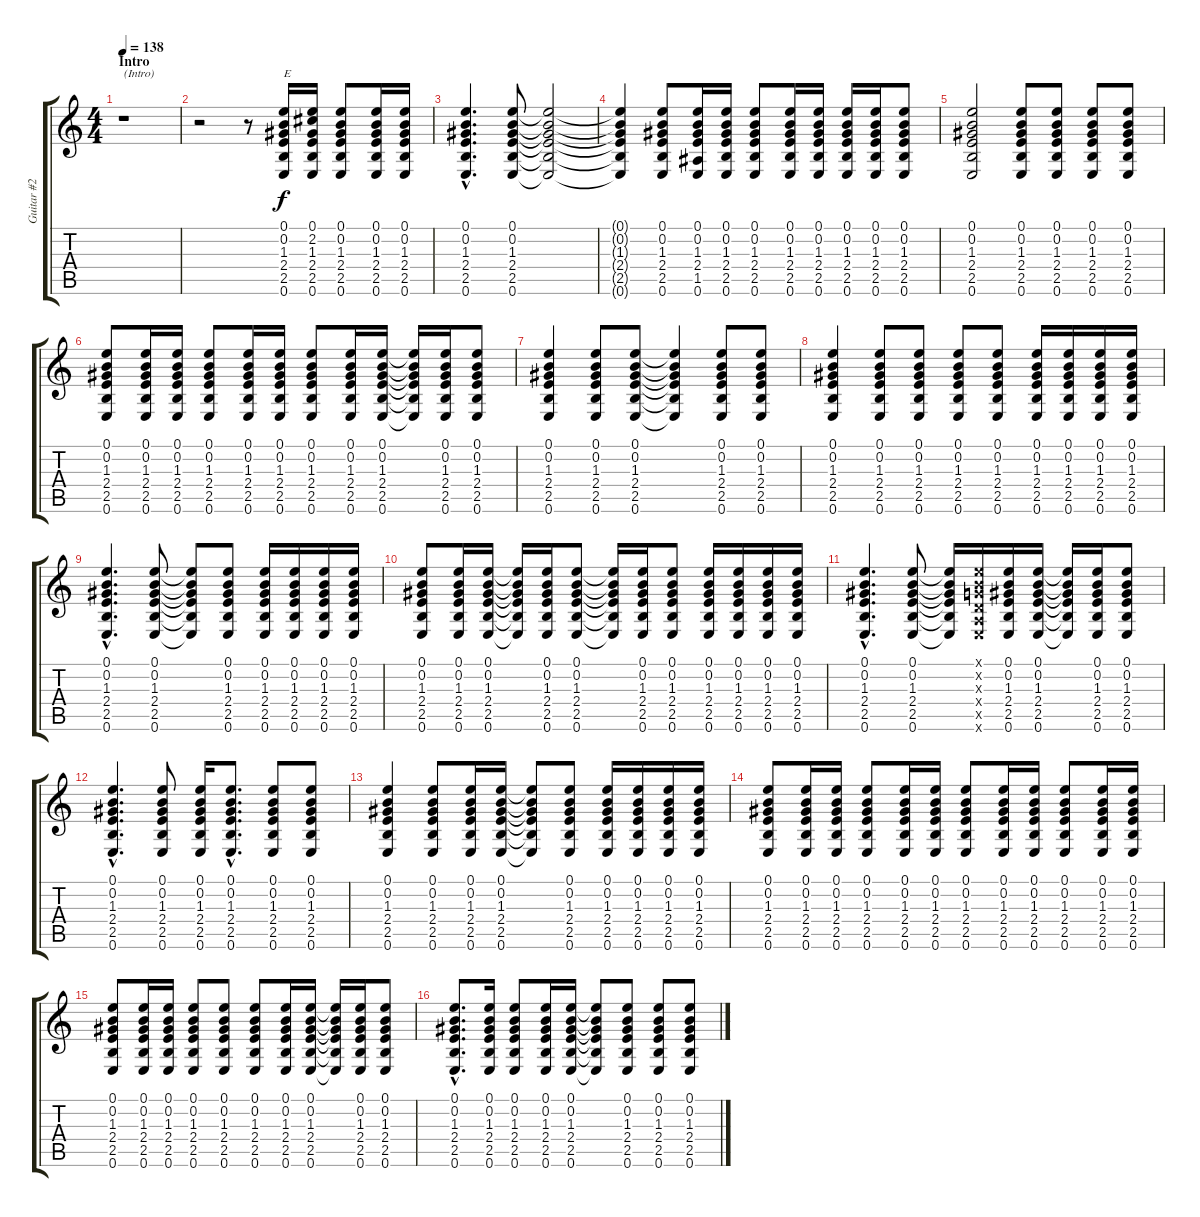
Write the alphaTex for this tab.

\track ("Guitar #2" "Guitar #2") {instrument electricguitarclean}
\staff {score tabs}
\tuning (E4 B3 G3 D3 A2 E2) {hide}
\ts (4 4)
\section ("" "Intro")
\tempo 138
\clef g2
\ks c
r.1{txt "(Intro)" dy f instrument electricguitarclean} |
r.2 r.8 (0.1 0.2 1.3 2.4 2.5 0.6).16{txt "E"} (0.1 2.2 1.3 2.4 2.5 0.6).16 (0.1 0.2 1.3 2.4 2.5 0.6).8 (0.1 0.2 1.3 2.4 2.5 0.6).16 (0.1 0.2 1.3 2.4 2.5 0.6).16 |
(0.1{hac} 0.2{hac} 1.3{hac} 2.4{hac} 2.5{hac} 0.6{hac}).4{d} (0.1 0.2 1.3 2.4 2.5 0.6).8 (0.1{t} 0.2{t} 1.3{t} 2.4{t} 2.5{t} 0.6{t}).2 |
(0.1{t} 0.2{t} 1.3{t} 2.4{t} 2.5{t} 0.6{t}).4 (0.1 0.2 1.3 2.4 2.5 0.6).8 (0.1 0.2 1.3 2.4 1.5 0.6).16 (0.1 0.2 1.3 2.4 2.5 0.6).16 (0.1 0.2 1.3 2.4 2.5 0.6).8 (0.1 0.2 1.3 2.4 2.5 0.6).16 (0.1 0.2 1.3 2.4 2.5 0.6).16 (0.1 0.2 1.3 2.4 2.5 0.6).16 (0.1 0.2 1.3 2.4 2.5 0.6).16 (0.1 0.2 1.3 2.4 2.5 0.6).8 |
(0.1 0.2 1.3 2.4 2.5 0.6).2 (0.1 0.2 1.3 2.4 2.5 0.6).8 (0.1 0.2 1.3 2.4 2.5 0.6).8 (0.1 0.2 1.3 2.4 2.5 0.6).8 (0.1 0.2 1.3 2.4 2.5 0.6).8 |
(0.1 0.2 1.3 2.4 2.5 0.6).8 (0.1 0.2 1.3 2.4 2.5 0.6).16 (0.1 0.2 1.3 2.4 2.5 0.6).16 (0.1 0.2 1.3 2.4 2.5 0.6).8 (0.1 0.2 1.3 2.4 2.5 0.6).16 (0.1 0.2 1.3 2.4 2.5 0.6).16 (0.1 0.2 1.3 2.4 2.5 0.6).8 (0.1 0.2 1.3 2.4 2.5 0.6).16 (0.1 0.2 1.3 2.4 2.5 0.6).16 (0.1{t} 0.2{t} 1.3{t} 2.4{t} 2.5{t} 0.6{t}).16 (0.1 0.2 1.3 2.4 2.5 0.6).16 (0.1 0.2 1.3 2.4 2.5 0.6).8 |
(0.1 0.2 1.3 2.4 2.5 0.6).4 (0.1 0.2 1.3 2.4 2.5 0.6).8 (0.1 0.2 1.3 2.4 2.5 0.6).8 (0.1{t} 0.2{t} 1.3{t} 2.4{t} 2.5{t} 0.6{t}).4 (0.1 0.2 1.3 2.4 2.5 0.6).8 (0.1 0.2 1.3 2.4 2.5 0.6).8 |
(0.1 0.2 1.3 2.4 2.5 0.6).4 (0.1 0.2 1.3 2.4 2.5 0.6).8 (0.1 0.2 1.3 2.4 2.5 0.6).8 (0.1 0.2 1.3 2.4 2.5 0.6).8 (0.1 0.2 1.3 2.4 2.5 0.6).8 (0.1 0.2 1.3 2.4 2.5 0.6).16 (0.1 0.2 1.3 2.4 2.5 0.6).16 (0.1 0.2 1.3 2.4 2.5 0.6).16 (0.1 0.2 1.3 2.4 2.5 0.6).16 |
(0.1{hac} 0.2{hac} 1.3{hac} 2.4{hac} 2.5{hac} 0.6{hac}).4{d} (0.1 0.2 1.3 2.4 2.5 0.6).8 (0.1{t} 0.2{t} 1.3{t} 2.4{t} 2.5{t} 0.6{t}).8 (0.1 0.2 1.3 2.4 2.5 0.6).8 (0.1 0.2 1.3 2.4 2.5 0.6).16 (0.1 0.2 1.3 2.4 2.5 0.6).16 (0.1 0.2 1.3 2.4 2.5 0.6).16 (0.1 0.2 1.3 2.4 2.5 0.6).16 |
(0.1 0.2 1.3 2.4 2.5 0.6).8 (0.1 0.2 1.3 2.4 2.5 0.6).16 (0.1 0.2 1.3 2.4 2.5 0.6).16 (0.1{t} 0.2{t} 1.3{t} 2.4{t} 2.5{t} 0.6{t}).16 (0.1 0.2 1.3 2.4 2.5 0.6).16 (0.1 0.2 1.3 2.4 2.5 0.6).8 (0.1{t} 0.2{t} 1.3{t} 2.4{t} 2.5{t} 0.6{t}).16 (0.1 0.2 1.3 2.4 2.5 0.6).16 (0.1 0.2 1.3 2.4 2.5 0.6).8 (0.1 0.2 1.3 2.4 2.5 0.6).16 (0.1 0.2 1.3 2.4 2.5 0.6).16 (0.1 0.2 1.3 2.4 2.5 0.6).16 (0.1 0.2 1.3 2.4 2.5 0.6).16 |
(0.1{hac} 0.2{hac} 1.3{hac} 2.4{hac} 2.5{hac} 0.6{hac}).4{d} (0.1 0.2 1.3 2.4 2.5 0.6).8 (0.1{t} 0.2{t} 1.3{t} 2.4{t} 2.5{t} 0.6{t}).16 (0.1{x} 0.2{x} 0.3{x} 0.4{x} 0.5{x} 0.6{x}).16 (0.1 0.2 1.3 2.4 2.5 0.6).16 (0.1 0.2 1.3 2.4 2.5 0.6).16 (0.1{t} 0.2{t} 1.3{t} 2.4{t} 2.5{t} 0.6{t}).16 (0.1 0.2 1.3 2.4 2.5 0.6).16 (0.1 0.2 1.3 2.4 2.5 0.6).8 |
(0.1{hac} 0.2{hac} 1.3{hac} 2.4{hac} 2.5{hac} 0.6{hac}).4{d} (0.1 0.2 1.3 2.4 2.5 0.6).8 (0.1 0.2 1.3 2.4 2.5 0.6).16 (0.1{hac} 0.2{hac} 1.3{hac} 2.4{hac} 2.5{hac} 0.6{hac}).8{d} (0.1 0.2 1.3 2.4 2.5 0.6).8 (0.1 0.2 1.3 2.4 2.5 0.6).8 |
(0.1 0.2 1.3 2.4 2.5 0.6).4 (0.1 0.2 1.3 2.4 2.5 0.6).8 (0.1 0.2 1.3 2.4 2.5 0.6).16 (0.1 0.2 1.3 2.4 2.5 0.6).16 (0.1{t} 0.2{t} 1.3{t} 2.4{t} 2.5{t} 0.6{t}).8 (0.1 0.2 1.3 2.4 2.5 0.6).8 (0.1 0.2 1.3 2.4 2.5 0.6).16 (0.1 0.2 1.3 2.4 2.5 0.6).16 (0.1 0.2 1.3 2.4 2.5 0.6).16 (0.1 0.2 1.3 2.4 2.5 0.6).16 |
(0.1 0.2 1.3 2.4 2.5 0.6).8 (0.1 0.2 1.3 2.4 2.5 0.6).16 (0.1 0.2 1.3 2.4 2.5 0.6).16 (0.1 0.2 1.3 2.4 2.5 0.6).8 (0.1 0.2 1.3 2.4 2.5 0.6).16 (0.1 0.2 1.3 2.4 2.5 0.6).16 (0.1 0.2 1.3 2.4 2.5 0.6).8 (0.1 0.2 1.3 2.4 2.5 0.6).16 (0.1 0.2 1.3 2.4 2.5 0.6).16 (0.1 0.2 1.3 2.4 2.5 0.6).8 (0.1 0.2 1.3 2.4 2.5 0.6).16 (0.1 0.2 1.3 2.4 2.5 0.6).16 |
(0.1 0.2 1.3 2.4 2.5 0.6).8 (0.1 0.2 1.3 2.4 2.5 0.6).16 (0.1 0.2 1.3 2.4 2.5 0.6).16 (0.1 0.2 1.3 2.4 2.5 0.6).8 (0.1 0.2 1.3 2.4 2.5 0.6).8 (0.1 0.2 1.3 2.4 2.5 0.6).8 (0.1 0.2 1.3 2.4 2.5 0.6).16 (0.1 0.2 1.3 2.4 2.5 0.6).16 (0.1{t} 0.2{t} 1.3{t} 2.4{t} 2.5{t} 0.6{t}).16 (0.1 0.2 1.3 2.4 2.5 0.6).16 (0.1 0.2 1.3 2.4 2.5 0.6).8 |
(0.1{hac} 0.2{hac} 1.3{hac} 2.4{hac} 2.5{hac} 0.6{hac}).8{d} (0.1 0.2 1.3 2.4 2.5 0.6).16 (0.1 0.2 1.3 2.4 2.5 0.6).8 (0.1 0.2 1.3 2.4 2.5 0.6).16 (0.1 0.2 1.3 2.4 2.5 0.6).16 (0.1{t} 0.2{t} 1.3{t} 2.4{t} 2.5{t} 0.6{t}).8 (0.1 0.2 1.3 2.4 2.5 0.6).8 (0.1 0.2 1.3 2.4 2.5 0.6).8 (0.1 0.2 1.3 2.4 2.5 0.6).8
